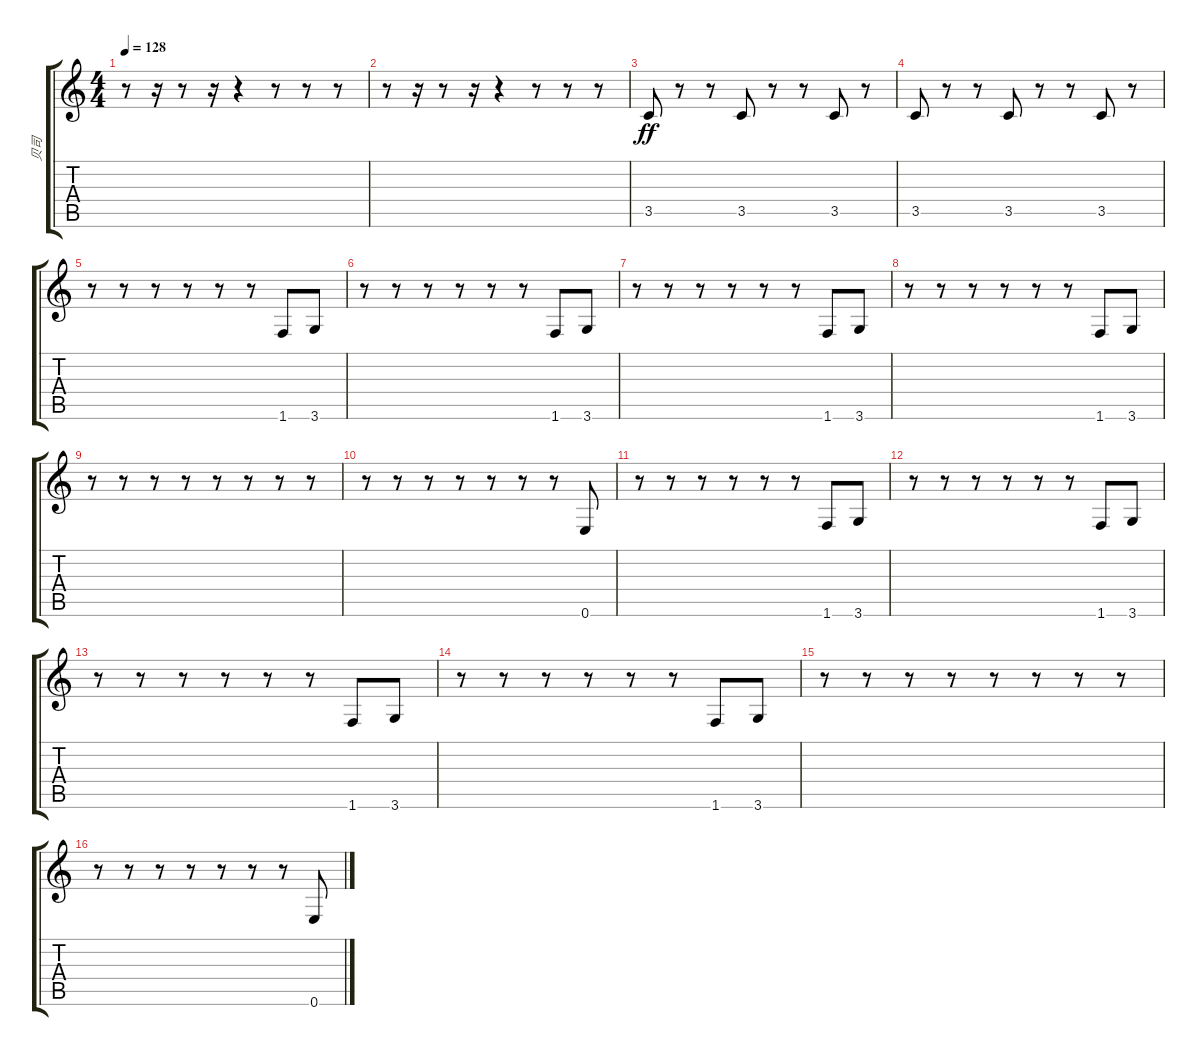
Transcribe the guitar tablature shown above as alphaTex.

\track ("贝司" "贝司") {instrument electricbasspick}
\staff {score tabs}
\tuning (E4 B3 G3 D3 A2 E2) {hide}
\ts (4 4)
\tempo 128
\clef g2
\ks c
r.8{dy ff} r.16 r.8 r.16 r.4 r.8 r.8 r.8 |
r.8 r.16 r.8 r.16 r.4 r.8 r.8 r.8 |
3.5.8 r.8 r.8 3.5.8 r.8 r.8 3.5.8 r.8 |
3.5.8 r.8 r.8 3.5.8 r.8 r.8 3.5.8 r.8 |
r.8 r.8 r.8 r.8 r.8 r.8 1.6.8 3.6.8 |
r.8 r.8 r.8 r.8 r.8 r.8 1.6.8 3.6.8 |
r.8 r.8 r.8 r.8 r.8 r.8 1.6.8 3.6.8 |
r.8 r.8 r.8 r.8 r.8 r.8 1.6.8 3.6.8 |
r.8 r.8 r.8 r.8 r.8 r.8 r.8 r.8 |
r.8 r.8 r.8 r.8 r.8 r.8 r.8 0.6.8 |
r.8 r.8 r.8 r.8 r.8 r.8 1.6.8 3.6.8 |
r.8 r.8 r.8 r.8 r.8 r.8 1.6.8 3.6.8 |
r.8 r.8 r.8 r.8 r.8 r.8 1.6.8 3.6.8 |
r.8 r.8 r.8 r.8 r.8 r.8 1.6.8 3.6.8 |
r.8 r.8 r.8 r.8 r.8 r.8 r.8 r.8 |
r.8 r.8 r.8 r.8 r.8 r.8 r.8 0.6.8
